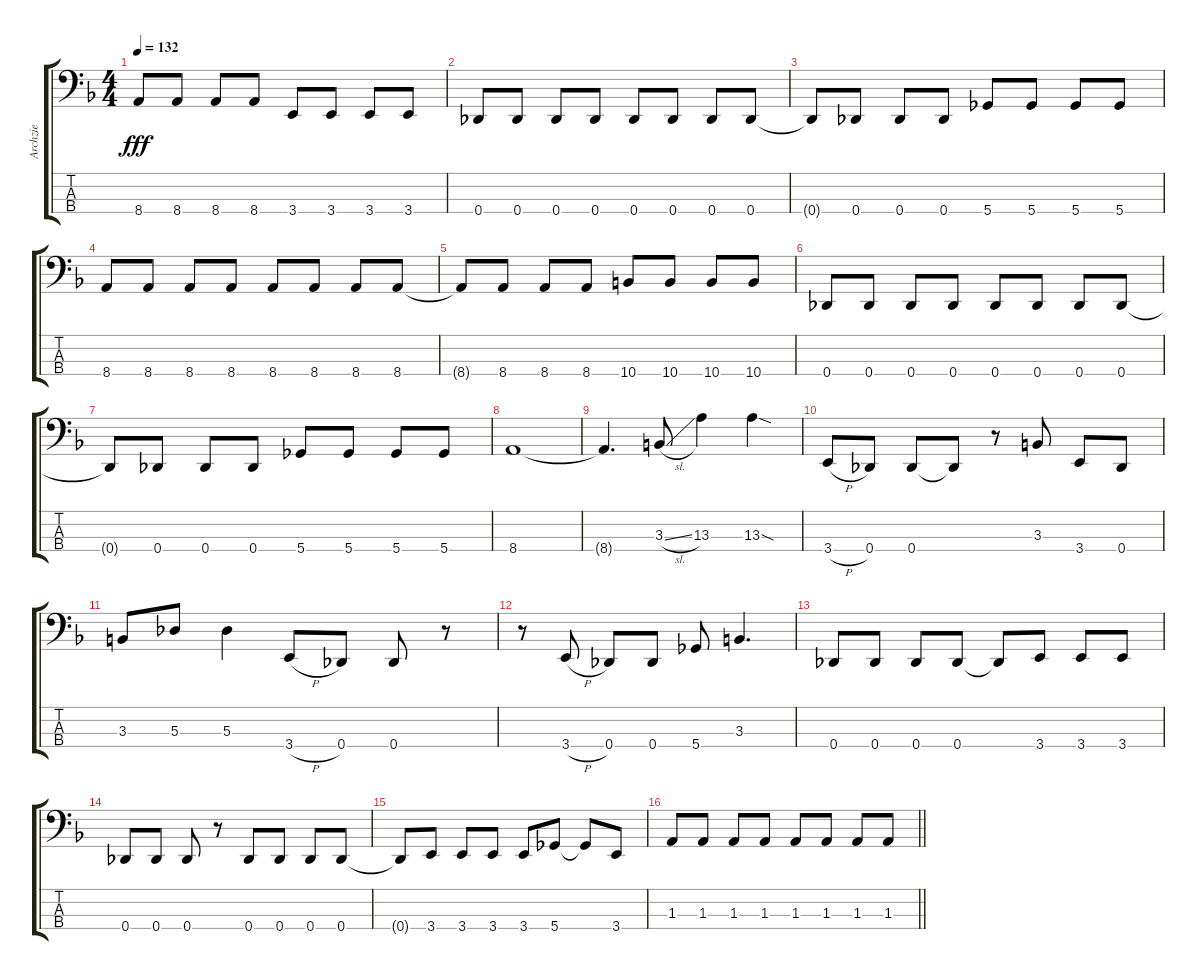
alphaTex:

\track ("Archzie" "Archzie") {instrument electricbassfinger}
\staff {score tabs}
\tuning (Gb2 Db2 Ab1 Db1) {hide}
\ts (4 4)
\tempo 132
\clef f4
\ks f
8.4{t}.8{dy fff} 8.4.8 8.4.8 8.4.8 3.4.8 3.4.8 3.4.8 3.4.8 |
0.4.8 0.4.8 0.4.8 0.4.8 0.4.8 0.4.8 0.4.8 0.4.8 |
0.4{t}.8 0.4.8 0.4.8 0.4.8 5.4.8 5.4.8 5.4.8 5.4.8 |
8.4.8 8.4.8 8.4.8 8.4.8 8.4.8 8.4.8 8.4.8 8.4.8 |
8.4{t}.8 8.4.8 8.4.8 8.4.8 10.4.8 10.4.8 10.4.8 10.4.8 |
0.4.8 0.4.8 0.4.8 0.4.8 0.4.8 0.4.8 0.4.8 0.4.8 |
0.4{t}.8 0.4.8 0.4.8 0.4.8 5.4.8 5.4.8 5.4.8 5.4.8 |
8.4.1 |
8.4{t}.4{d} 3.3{sl}.8 13.3.4 13.3{sod}.4 |
3.4{h}.8 0.4.8 0.4.8 0.4{t}.8 r.8 3.3.8 3.4.8 0.4.8 |
3.3.8 5.3.8 5.3.4 3.4{h}.8 0.4.8 0.4.8 r.8 |
r.8 3.4{h}.8 0.4.8 0.4.8 5.4.8 3.3.4{d} |
0.4.8 0.4.8 0.4.8 0.4.8 0.4{t}.8 3.4.8 3.4.8 3.4.8 |
0.4.8 0.4.8 0.4.8 r.8 0.4.8 0.4.8 0.4.8 0.4.8 |
0.4{t}.8 3.4.8 3.4.8 3.4.8 3.4.8 5.4.8 5.4{t}.8 3.4.8 |
\barLineRight lightlight
1.3.8 1.3.8 1.3.8 1.3.8 1.3.8 1.3.8 1.3.8 1.3.8
